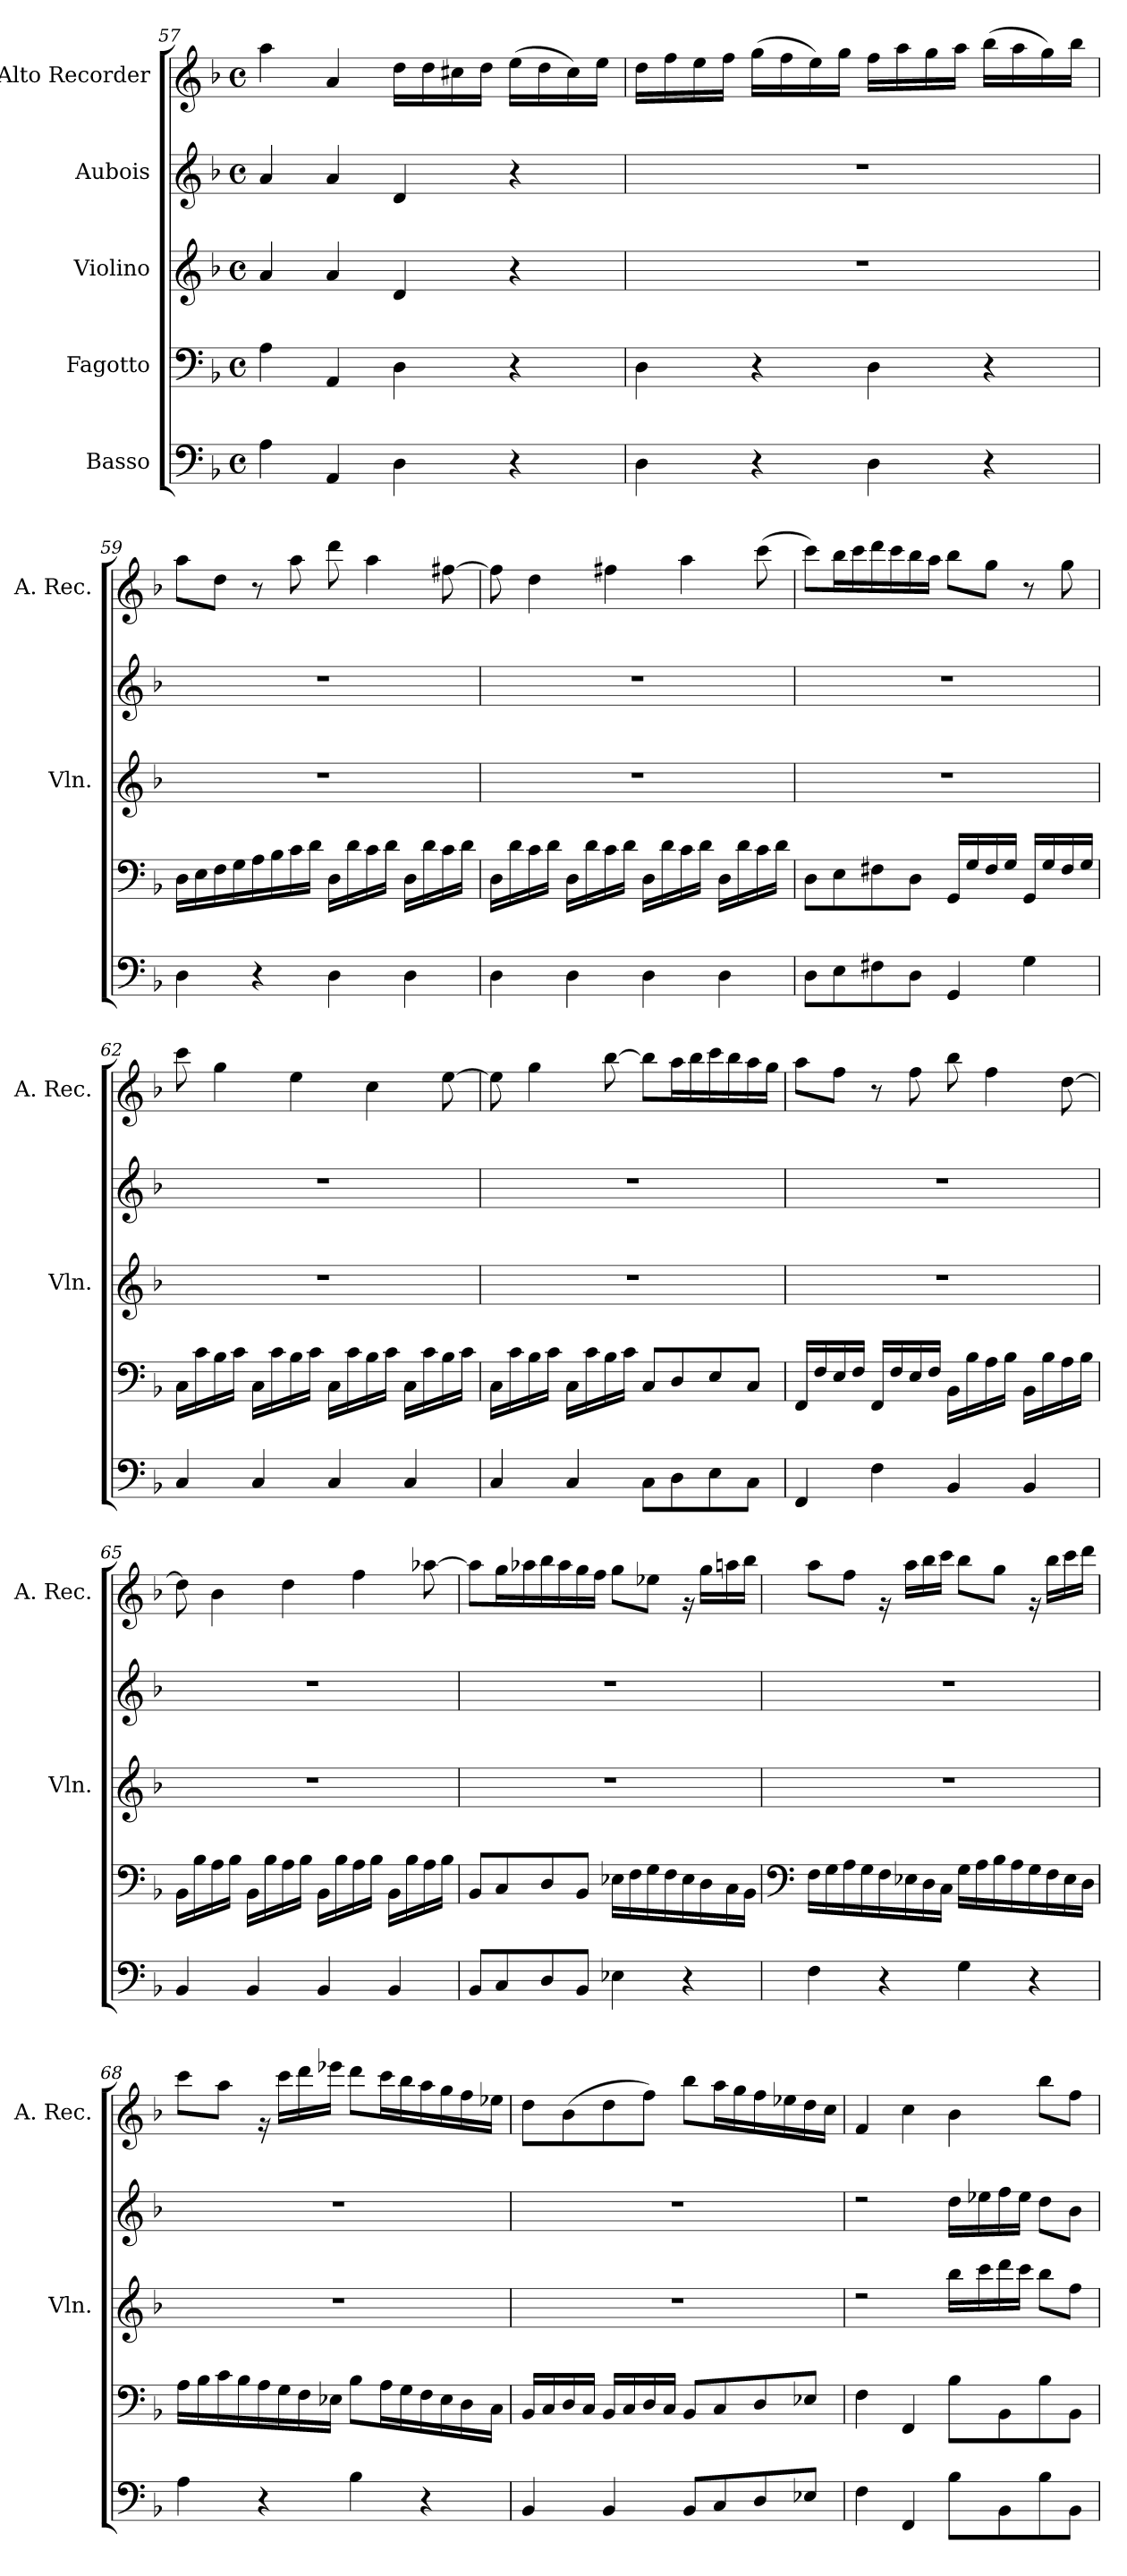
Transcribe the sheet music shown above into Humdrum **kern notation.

**kern	**kern	**kern	**kern	**kern
*part5	*part4	*part3	*part2	*part1
*staff5	*staff4	*staff3	*staff2	*staff1
*I"Basso	*I"Fagotto	*I"Violino	*I"Aubois	*I"Alto Recorder
*	*	*I'Vln.	*	*I'A. Rec.
*clefF4	*clefF4	*clefG2	*clefG2	*clefG2
*k[b-]	*k[b-]	*k[b-]	*k[b-]	*k[b-]
*M4/4	*M4/4	*M4/4	*M4/4	*M4/4
*met(c)	*met(c)	*met(c)	*met(c)	*met(c)
=57	=57	=57	=57	=57
4A\	4A\	4a/	4a/	4aa\
4AA/	4AA/	4a/	4a/	4a/
4D\	4D\	4d/	4d/	16dd\LL
.	.	.	.	16dd\
.	.	.	.	16cc#X\
.	.	.	.	16dd\JJ
4r	4r	4r	4r	(>16ee\LL
.	.	.	.	16dd\
.	.	.	.	16cc#\)
.	.	.	.	16ee\JJ
=58	=58	=58	=58	=58
4D\	4D\	1r	1r	16dd\LL
.	.	.	.	16ff\
.	.	.	.	16ee\
.	.	.	.	16ff\JJ
4r	4r	.	.	(>16gg\LL
.	.	.	.	16ff\
.	.	.	.	16ee\)
.	.	.	.	16gg\JJ
4D\	4D\	.	.	16ff\LL
.	.	.	.	16aa\
.	.	.	.	16gg\
.	.	.	.	16aa\JJ
4r	4r	.	.	(>16bb-\LL
.	.	.	.	16aa\
.	.	.	.	16gg\)
.	.	.	.	16bb-\JJ
=59	=59	=59	=59	=59
4D\	16D\LL	1r	1r	8aa\L
.	16E\	.	.	.
.	16F\	.	.	8dd\J
.	16G\	.	.	.
4r	16A\	.	.	8r
.	16B-\	.	.	.
.	16c\	.	.	8aa\
.	16d\JJ	.	.	.
4D\	16D\LL	.	.	8ddd\
.	16d\	.	.	.
.	16c\	.	.	4aa\
.	16d\JJ	.	.	.
4D\	16D\LL	.	.	.
.	16d\	.	.	.
.	16c\	.	.	[8ff#X\
.	16d\JJ	.	.	.
=60	=60	=60	=60	=60
4D\	16D\LL	1r	1r	8ff#\]
.	16d\	.	.	.
.	16c\	.	.	4dd\
.	16d\JJ	.	.	.
4D\	16D\LL	.	.	.
.	16d\	.	.	.
.	16c\	.	.	4ff#X\
.	16d\JJ	.	.	.
4D\	16D\LL	.	.	.
.	16d\	.	.	.
.	16c\	.	.	4aa\
.	16d\JJ	.	.	.
4D\	16D\LL	.	.	.
.	16d\	.	.	.
.	16c\	.	.	(>8ccc\
.	16d\JJ	.	.	.
!!LO:LB:g=z
=61	=61	=61	=61	=61
8D\L	8D\L	1r	1r	8ccc\L)
8E\	8E\	.	.	16bb-\L
.	.	.	.	16ccc\
8F#X\	8F#X\	.	.	16ddd\
.	.	.	.	16ccc\
8D\J	8D\J	.	.	16bb-\
.	.	.	.	16aa\JJ
4GG/	16GG/LL	.	.	8bb-\L
.	16G/	.	.	.
.	16F#/	.	.	8gg\J
.	16G/JJ	.	.	.
4G\	16GG/LL	.	.	8r
.	16G/	.	.	.
.	16F#/	.	.	8gg\
.	16G/JJ	.	.	.
=62	=62	=62	=62	=62
4C/	16C\LL	1r	1r	8ccc\
.	16c\	.	.	.
.	16B-\	.	.	4gg\
.	16c\JJ	.	.	.
4C/	16C\LL	.	.	.
.	16c\	.	.	.
.	16B-\	.	.	4ee\
.	16c\JJ	.	.	.
4C/	16C\LL	.	.	.
.	16c\	.	.	.
.	16B-\	.	.	4cc\
.	16c\JJ	.	.	.
4C/	16C\LL	.	.	.
.	16c\	.	.	.
.	16B-\	.	.	[8ee\
.	16c\JJ	.	.	.
=63	=63	=63	=63	=63
4C/	16C\LL	1r	1r	8ee\]
.	16c\	.	.	.
.	16B-\	.	.	4gg\
.	16c\JJ	.	.	.
4C/	16C\LL	.	.	.
.	16c\	.	.	.
.	16B-\	.	.	[8bb-\
.	16c\JJ	.	.	.
8C\L	8C/L	.	.	8bb-\L]
8D\	8D/	.	.	16aa\L
.	.	.	.	16bb-\
8E\	8E/	.	.	16ccc\
.	.	.	.	16bb-\
8C\J	8C/J	.	.	16aa\
.	.	.	.	16gg\JJ
=64	=64	=64	=64	=64
4FF/	16FF/LL	1r	1r	8aa\L
.	16F/	.	.	.
.	16E/	.	.	8ff\J
.	16F/JJ	.	.	.
4F\	16FF/LL	.	.	8r
.	16F/	.	.	.
.	16E/	.	.	8ff\
.	16F/JJ	.	.	.
4BB-/	16BB-\LL	.	.	8bb-\
.	16B-\	.	.	.
.	16A\	.	.	4ff\
.	16B-\JJ	.	.	.
4BB-/	16BB-\LL	.	.	.
.	16B-\	.	.	.
.	16A\	.	.	[8dd\
.	16B-\JJ	.	.	.
=65	=65	=65	=65	=65
4BB-/	16BB-\LL	1r	1r	8dd\]
.	16B-\	.	.	.
.	16A\	.	.	4b-\
.	16B-\JJ	.	.	.
4BB-/	16BB-\LL	.	.	.
.	16B-\	.	.	.
.	16A\	.	.	4dd\
.	16B-\JJ	.	.	.
4BB-/	16BB-\LL	.	.	.
.	16B-\	.	.	.
.	16A\	.	.	4ff\
.	16B-\JJ	.	.	.
4BB-/	16BB-\LL	.	.	.
.	16B-\	.	.	.
.	16A\	.	.	[8aa-X\
.	16B-\JJ	.	.	.
!!LO:LB:g=z
=66	=66	=66	=66	=66
8BB-/L	8BB-/L	1r	1r	8aa-\L]
8C/	8C/	.	.	16gg\L
.	.	.	.	16aa-X\
8D/	8D/	.	.	16bb-\
.	.	.	.	16aa-\
8BB-/J	8BB-/J	.	.	16gg\
.	.	.	.	16ff\JJ
4E-X\	16E-X\LL	.	.	8gg\L
.	16F\	.	.	.
.	16G\	.	.	8ee-X\J
.	16F\	.	.	.
4r	16E-\	.	.	16rg
.	16D\	.	.	16gg\LL
.	16C\	.	.	16aan\
.	16BB-\JJ	.	.	16bb-\JJ
=67	=67	=67	=67	=67
*	*clefF4	*	*	*
4F\	16F\LL	1r	1r	8aa\L
.	16G\	.	.	.
.	16A\	.	.	8ff\J
.	16G\	.	.	.
4r	16F\	.	.	16rg
.	16E-X\	.	.	16aa\LL
.	16D\	.	.	16bb-\
.	16C\JJ	.	.	16ccc\JJ
4G\	16G\LL	.	.	8bb-\L
.	16A\	.	.	.
.	16B-\	.	.	8gg\J
.	16A\	.	.	.
4r	16G\	.	.	16rg
.	16F\	.	.	16bb-\LL
.	16E-\	.	.	16ccc\
.	16D\JJ	.	.	16ddd\JJ
=68	=68	=68	=68	=68
4A\	16A\LL	1r	1r	8ccc\L
.	16B-\	.	.	.
.	16c\	.	.	8aa\J
.	16B-\	.	.	.
4r	16A\	.	.	16rg
.	16G\	.	.	16ccc\LL
.	16F\	.	.	16ddd\
.	16E-X\JJ	.	.	16eee-X\JJ
4B-\	8B-\L	.	.	8ddd\L
.	16A\L	.	.	16ccc\L
.	16G\	.	.	16bb-\
4r	16F\	.	.	16aa\
.	16E-\	.	.	16gg\
.	16D\	.	.	16ff\
.	16C\JJ	.	.	16ee-X\JJ
=69	=69	=69	=69	=69
4BB-/	16BB-/LL	1r	1r	8dd\L
.	16C/	.	.	.
.	16D/	.	.	(>8b-\
.	16C/JJ	.	.	.
4BB-/	16BB-/LL	.	.	8dd\
.	16C/	.	.	.
.	16D/	.	.	8ff\J)
.	16C/JJ	.	.	.
8BB-/L	8BB-/L	.	.	8bb-\L
8C/	8C/	.	.	16aa\L
.	.	.	.	16gg\
8D/	8D/	.	.	16ff\
.	.	.	.	16ee-X\
8E-X/J	8E-X/J	.	.	16dd\
.	.	.	.	16cc\JJ
=70	=70	=70	=70	=70
4F\	4F\	2rdd	2rdd	4f/
4FF/	4FF/	.	.	4cc\
8B-\L	8B-\L	16bb-\LL	16dd\LL	4b-\
.	.	16ccc\	16ee-X\	.
8BB-\	8BB-\	16ddd\	16ff\	.
.	.	16ccc\JJ	16ee-\JJ	.
8B-\	8B-\	8bb-\L	8dd\L	8bb-\L
8BB-\J	8BB-\J	8ff\J	8b-\J	8ff\J
=	=	=	=	=
*-	*-	*-	*-	*-
